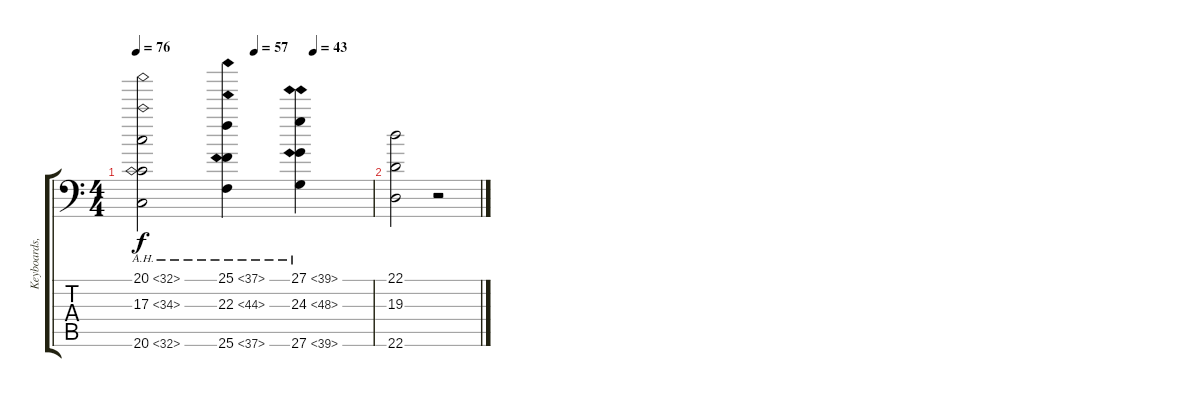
\track ("Keyboards, guitar fills, etc..." "Keyboards,") {instrument stringensemble1}
\staff {score tabs}
\tuning (E3 B2 G2 D2 A1 E1) {hide}
\ts (4 4)
\tempo 76
\tempo (57 0.5)
\tempo (43 0.75)
\clef f4
\ks c
(20.1{ah 12} 17.3{ah 17} 20.6{ah 12}).2{dy f} (25.1{ah 12} 22.3{ah 22} 25.6{ah 12}).4 (27.1{ah 12} 24.3{ah 24} 27.6{ah 12}).4 |
(22.1 19.3 22.6).2 r.2
